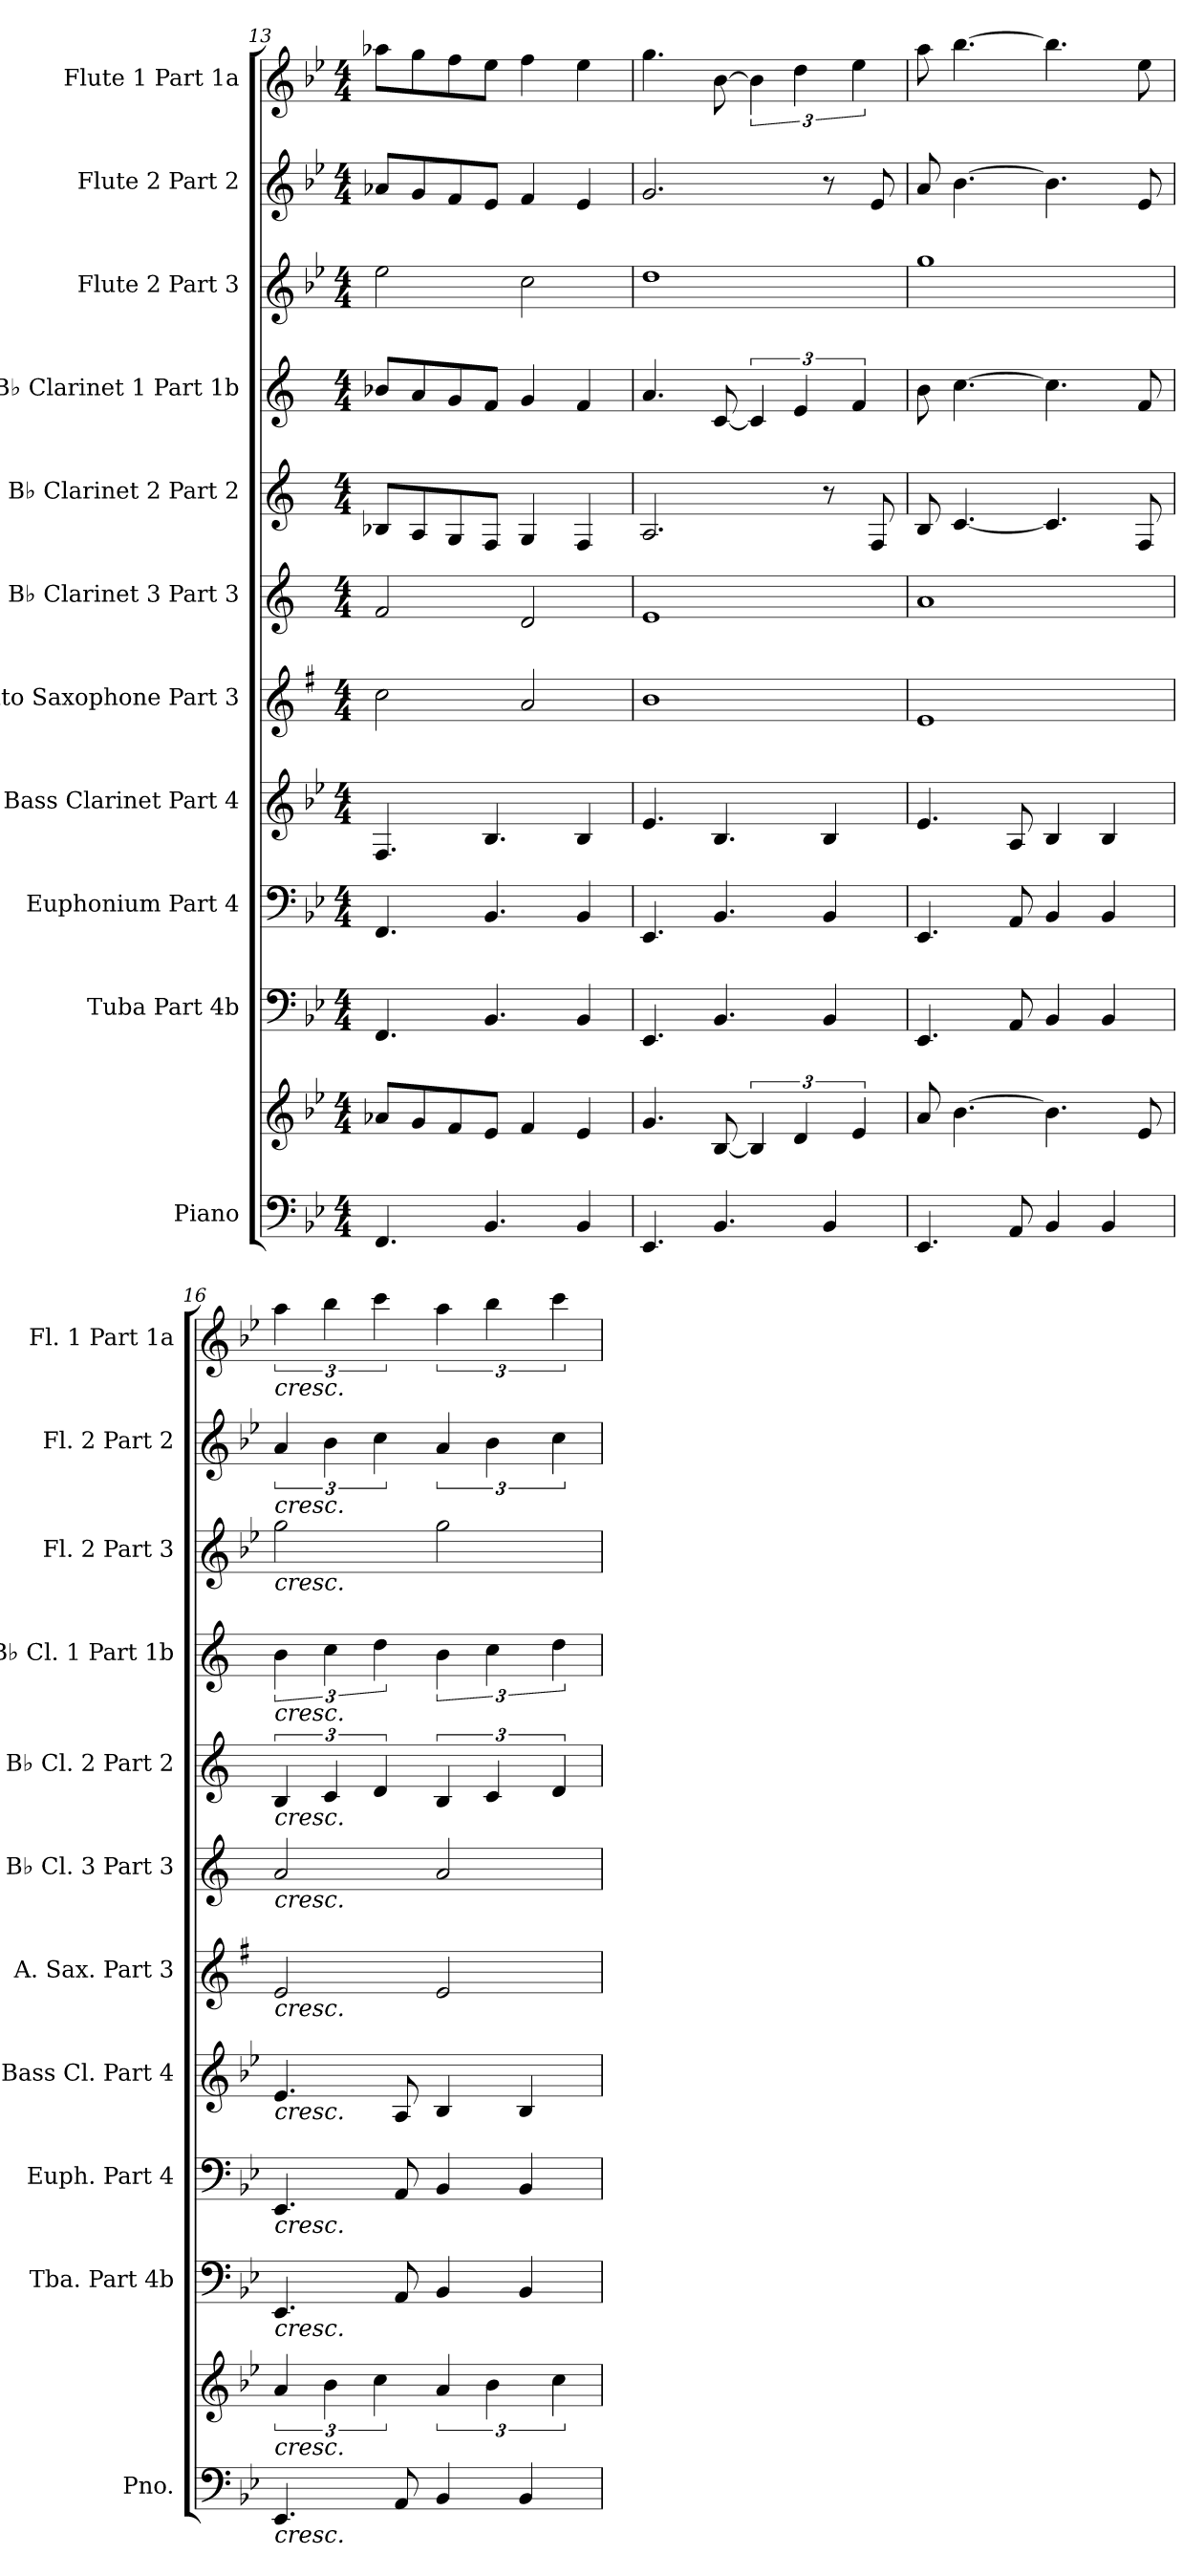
**kern	**kern	**kern	**kern	**kern	**kern	**kern	**kern	**kern	**kern	**kern	**kern
*part11	*part11	*part10	*part9	*part8	*part7	*part6	*part5	*part4	*part3	*part2	*part1
*staff12	*staff11	*staff10	*staff9	*staff8	*staff7	*staff6	*staff5	*staff4	*staff3	*staff2	*staff1
*I"Piano	*	*I"Tuba Part 4b	*I"Euphonium Part 4	*I"Bass Clarinet Part 4	*I"Alto Saxophone Part 3	*I"B♭ Clarinet 3 Part 3	*I"B♭ Clarinet 2 Part 2	*I"B♭ Clarinet 1 Part 1b	*I"Flute 2 Part 3	*I"Flute 2 Part 2	*I"Flute 1 Part 1a
*I'Pno.	*	*I'Tba. Part 4b	*I'Euph. Part 4	*I'Bass Cl. Part 4	*I'A. Sax. Part 3	*I'B♭ Cl. 3 Part 3	*I'B♭ Cl. 2 Part 2	*I'B♭ Cl. 1 Part 1b	*I'Fl. 2 Part 3	*I'Fl. 2 Part 2	*I'Fl. 1 Part 1a
*clefF4	*clefG2	*clefF4	*clefF4	*clefG2	*clefG2	*clefG2	*clefG2	*clefG2	*clefG2	*clefG2	*clefG2
*	*	*	*	*ITrd8c14	*ITrd5c9	*ITrd1c2	*ITrd1c2	*ITrd1c2	*	*	*
*k[b-e-]	*k[b-e-]	*k[b-e-]	*k[b-e-]	*k[b-e-]	*k[b-e-]	*k[b-e-]	*k[b-e-]	*k[b-e-]	*k[b-e-]	*k[b-e-]	*k[b-e-]
*M4/4	*M4/4	*M4/4	*M4/4	*M4/4	*M4/4	*M4/4	*M4/4	*M4/4	*M4/4	*M4/4	*M4/4
=13	=13	=13	=13	=13	=13	=13	=13	=13	=13	=13	=13
4.FF/	8a-X/L	4.FF/	4.FF/	4.FF/	2e-\	2e-/	8A-X/L	8a-X/L	2ee-\	8a-X/L	8aa-X\L
.	8g/	.	.	.	.	.	8G/	8g/	.	8g/	8gg\
.	8f/	.	.	.	.	.	8F/	8f/	.	8f/	8ff\
4.BB-/	8e-/J	4.BB-/	4.BB-/	4.BB-/	.	.	8E-/J	8e-/J	.	8e-/J	8ee-\J
.	4f/	.	.	.	2c/	2c/	4F/	4f/	2cc\	4f/	4ff\
4BB-/	4e-/	4BB-/	4BB-/	4BB-/	.	.	4E-/	4e-/	.	4e-/	4ee-\
!!LO:PB:g=z
=14	=14	=14	=14	=14	=14	=14	=14	=14	=14	=14	=14
4.EE-/	4.g/	4.EE-/	4.EE-/	4.E-/	1d	1d	2.G/	4.g/	1dd	2.g/	4.gg\
4.BB-/	[8B-/	4.BB-/	4.BB-/	4.BB-/	.	.	.	[8B-/	.	.	[8b-\
.	6B-/]	.	.	.	.	.	.	6B-/]	.	.	6b-\]
.	6d/	.	.	.	.	.	.	6d/	.	.	6dd\
4BB-/	.	4BB-/	4BB-/	4BB-/	.	.	8r	.	.	8r	.
.	6e-/	.	.	.	.	.	.	6e-/	.	.	6ee-\
.	.	.	.	.	.	.	8E-/	.	.	8e-/	.
=15	=15	=15	=15	=15	=15	=15	=15	=15	=15	=15	=15
4.EE-/	8a/	4.EE-/	4.EE-/	4.E-/	1G	1g	8A/	8a\	1gg	8a/	8aa\
.	[4.b-\	.	.	.	.	.	[4.B-/	[4.b-\	.	[4.b-\	[4.bb-\
8AA/	.	8AA/	8AA/	8AA/	.	.	.	.	.	.	.
4BB-/	4.b-\]	4BB-/	4BB-/	4BB-/	.	.	4.B-/]	4.b-\]	.	4.b-\]	4.bb-\]
4BB-/	.	4BB-/	4BB-/	4BB-/	.	.	.	.	.	.	.
.	8e-/	.	.	.	.	.	8E-/	8e-/	.	8e-/	8ee-\
=16	=16	=16	=16	=16	=16	=16	=16	=16	=16	=16	=16
!	!	!	!	!	!	!	!	!	!	!	!LO:TX:b:i:t=cresc.
!	!	!	!	!	!	!	!	!	!	!LO:TX:b:i:t=cresc.	!
!	!	!	!	!	!	!	!	!	!LO:TX:b:i:t=cresc.	!	!
!	!	!	!	!	!	!	!	!LO:TX:b:i:t=cresc.	!	!	!
!	!	!	!	!	!	!	!LO:TX:b:i:t=cresc.	!	!	!	!
!	!	!	!	!	!	!LO:TX:b:i:t=cresc.	!	!	!	!	!
!	!	!	!	!	!LO:TX:b:i:t=cresc.	!	!	!	!	!	!
!	!	!	!	!LO:TX:b:i:t=cresc.	!	!	!	!	!	!	!
!	!	!	!LO:TX:b:i:t=cresc.	!	!	!	!	!	!	!	!
!	!	!LO:TX:b:i:t=cresc.	!	!	!	!	!	!	!	!	!
!	!LO:TX:b:i:t=cresc.	!	!	!	!	!	!	!	!	!	!
!LO:TX:b:i:t=cresc.	!	!	!	!	!	!	!	!	!	!	!
4.EE-/	6a/	4.EE-/	4.EE-/	4.E-/	2G/	2g/	6A/	6a\	2gg\	6a/	6aa\
.	6b-\	.	.	.	.	.	6B-/	6b-\	.	6b-\	6bb-\
.	6cc\	.	.	.	.	.	6c/	6cc\	.	6cc\	6ccc\
8AA/	.	8AA/	8AA/	8AA/	.	.	.	.	.	.	.
4BB-/	6a/	4BB-/	4BB-/	4BB-/	2G/	2g/	6A/	6a\	2gg\	6a/	6aa\
.	6b-\	.	.	.	.	.	6B-/	6b-\	.	6b-\	6bb-\
4BB-/	.	4BB-/	4BB-/	4BB-/	.	.	.	.	.	.	.
.	6cc\	.	.	.	.	.	6c/	6cc\	.	6cc\	6ccc\
=	=	=	=	=	=	=	=	=	=	=	=
*-	*-	*-	*-	*-	*-	*-	*-	*-	*-	*-	*-
